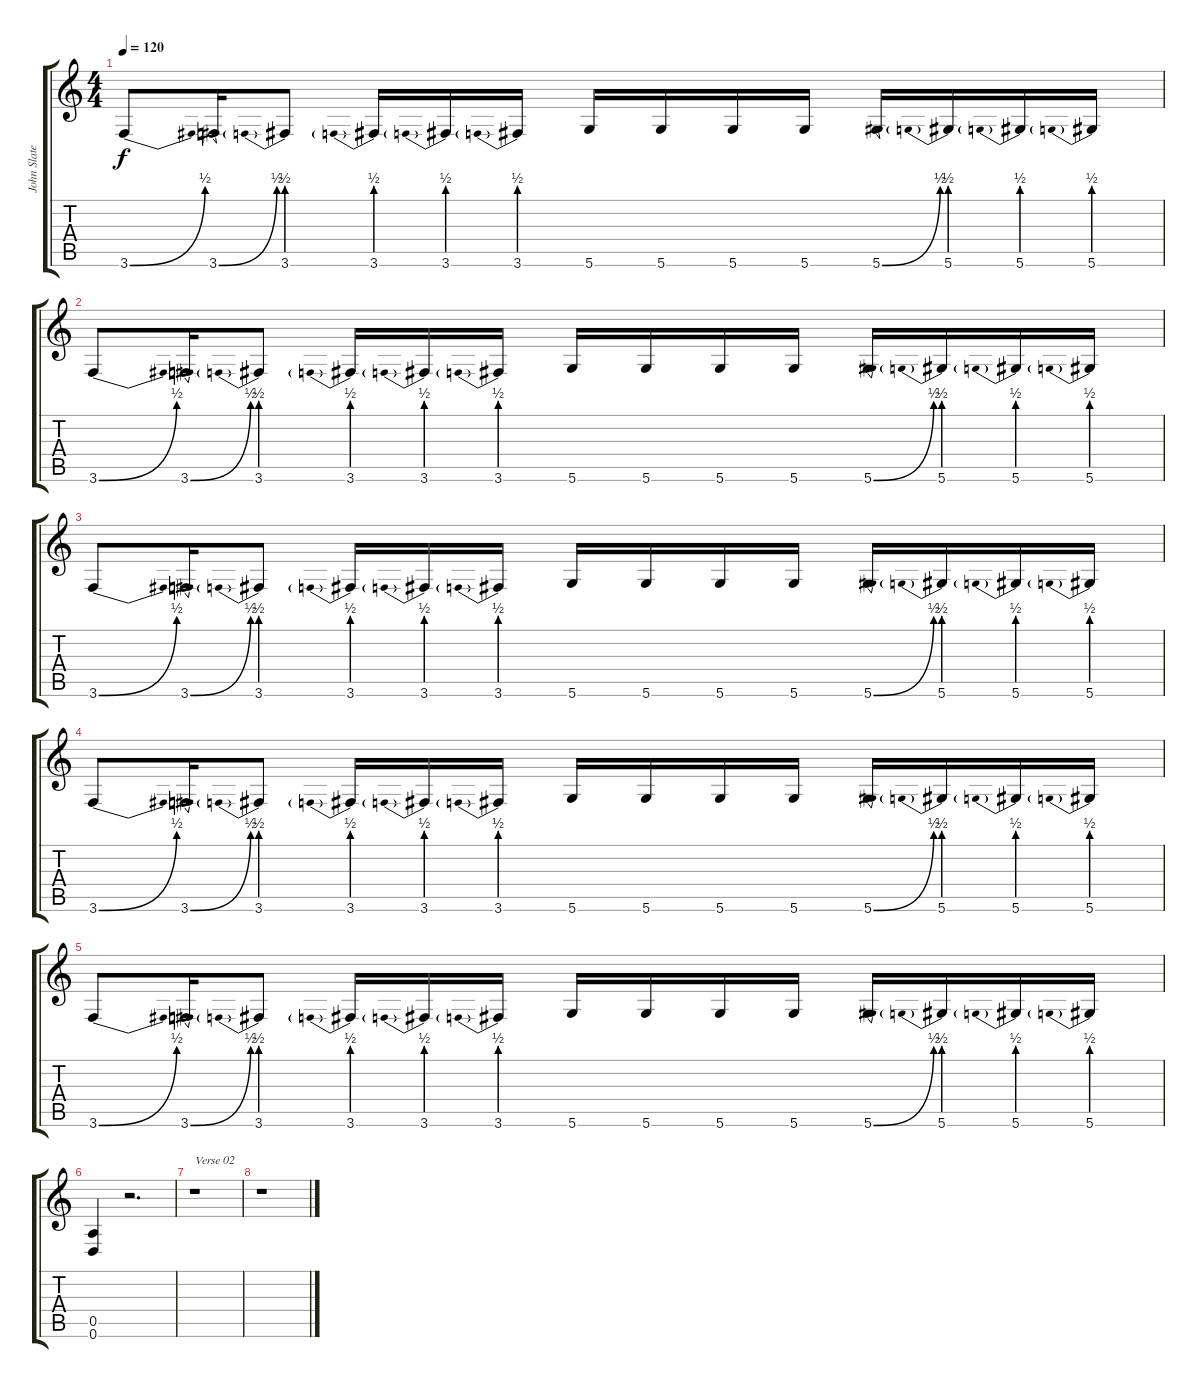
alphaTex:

\track ("John Slater" "John Slate") {instrument distortionguitar}
\staff {score tabs}
\tuning (E4 B3 G3 D3 A2 D2) {hide}
\ts (4 4)
\tempo 120
\clef g2
\ks c
3.6{be (bend 0 0 60 2)}.8{dy f} 3.6{be (bend 0 0 60 2)}.16 3.6{be (prebend 0 2 60 2)}.8 3.6{be (prebend 0 2 60 2)}.16 3.6{be (prebend 0 2 60 2)}.16 3.6{be (prebend 0 2 60 2)}.16 5.6.16 5.6.16 5.6.16 5.6.16 5.6{be (bend 0 0 60 2)}.16 5.6{be (prebend 0 2 60 2)}.16 5.6{be (prebend 0 2 60 2)}.16 5.6{be (prebend 0 2 60 2)}.16 |
3.6{be (bend 0 0 60 2)}.8 3.6{be (bend 0 0 60 2)}.16 3.6{be (prebend 0 2 60 2)}.8 3.6{be (prebend 0 2 60 2)}.16 3.6{be (prebend 0 2 60 2)}.16 3.6{be (prebend 0 2 60 2)}.16 5.6.16 5.6.16 5.6.16 5.6.16 5.6{be (bend 0 0 60 2)}.16 5.6{be (prebend 0 2 60 2)}.16 5.6{be (prebend 0 2 60 2)}.16 5.6{be (prebend 0 2 60 2)}.16 |
3.6{be (bend 0 0 60 2)}.8 3.6{be (bend 0 0 60 2)}.16 3.6{be (prebend 0 2 60 2)}.8 3.6{be (prebend 0 2 60 2)}.16 3.6{be (prebend 0 2 60 2)}.16 3.6{be (prebend 0 2 60 2)}.16 5.6.16 5.6.16 5.6.16 5.6.16 5.6{be (bend 0 0 60 2)}.16 5.6{be (prebend 0 2 60 2)}.16 5.6{be (prebend 0 2 60 2)}.16 5.6{be (prebend 0 2 60 2)}.16 |
3.6{be (bend 0 0 60 2)}.8 3.6{be (bend 0 0 60 2)}.16 3.6{be (prebend 0 2 60 2)}.8 3.6{be (prebend 0 2 60 2)}.16 3.6{be (prebend 0 2 60 2)}.16 3.6{be (prebend 0 2 60 2)}.16 5.6.16 5.6.16 5.6.16 5.6.16 5.6{be (bend 0 0 60 2)}.16 5.6{be (prebend 0 2 60 2)}.16 5.6{be (prebend 0 2 60 2)}.16 5.6{be (prebend 0 2 60 2)}.16 |
3.6{be (bend 0 0 60 2)}.8 3.6{be (bend 0 0 60 2)}.16 3.6{be (prebend 0 2 60 2)}.8 3.6{be (prebend 0 2 60 2)}.16 3.6{be (prebend 0 2 60 2)}.16 3.6{be (prebend 0 2 60 2)}.16 5.6.16 5.6.16 5.6.16 5.6.16 5.6{be (bend 0 0 60 2)}.16 5.6{be (prebend 0 2 60 2)}.16 5.6{be (prebend 0 2 60 2)}.16 5.6{be (prebend 0 2 60 2)}.16 |
(0.5 0.6).4 r.2{d} |
r.1{txt "Verse 02"} |
r.1
